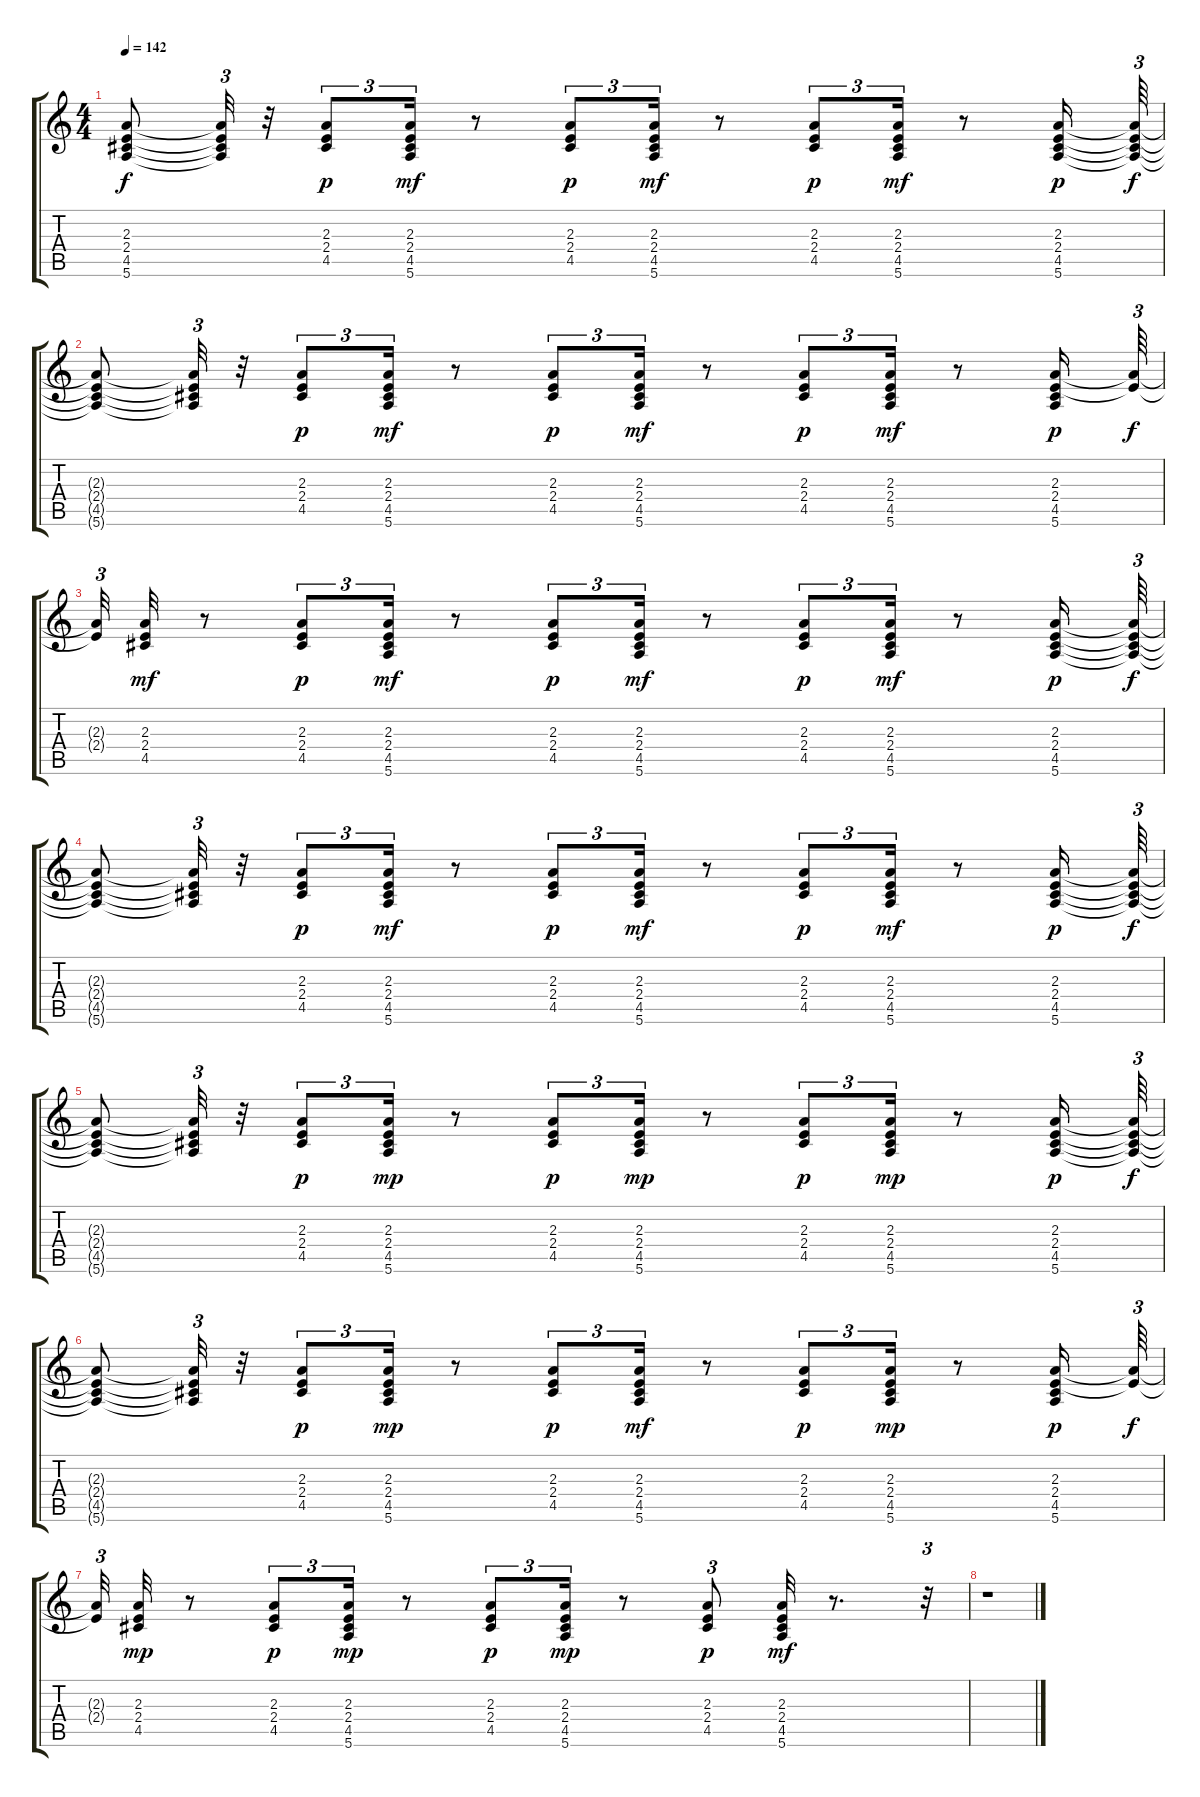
\track "" {instrument electricguitarmuted}
\staff {score tabs}
\tuning (E4 B3 G3 D3 A2 E2) {hide}
\ts (4 4)
\tempo 142
\clef g2
\ks c
(2.3{t} 2.4{t} 4.5{t} 5.6{t}).8{dy f} (2.3{t} 2.4{t} 4.5{t} 5.6{t}).32{tu (3 2)} r.32 (2.3 2.4 4.5).8{tu (3 2) dy p} (2.3 2.4 4.5 5.6).16{tu (3 2) dy mf} r.8 (2.3 2.4 4.5).8{tu (3 2) dy p} (2.3 2.4 4.5 5.6).16{tu (3 2) dy mf} r.8 (2.3 2.4 4.5).8{tu (3 2) dy p} (2.3 2.4 4.5 5.6).16{tu (3 2) dy mf} r.8 (2.3 2.4 4.5 5.6).16{dy p} (2.3{t} 2.4{t} 4.5{t} 5.6{t}).64{tu (3 2) dy f} |
(2.3{t} 2.4{t} 4.5{t} 5.6{t}).8 (2.3{t} 2.4{t} 4.5{t} 5.6{t}).32{tu (3 2)} r.32 (2.3 2.4 4.5).8{tu (3 2) dy p} (2.3 2.4 4.5 5.6).16{tu (3 2) dy mf} r.8 (2.3 2.4 4.5).8{tu (3 2) dy p} (2.3 2.4 4.5 5.6).16{tu (3 2) dy mf} r.8 (2.3 2.4 4.5).8{tu (3 2) dy p} (2.3 2.4 4.5 5.6).16{tu (3 2) dy mf} r.8 (2.3 2.4 4.5 5.6).16{dy p} (2.3{t} 2.4{t}).64{tu (3 2) dy f} |
(2.3{t} 2.4{t}).32{tu (3 2)} (2.3 2.4 4.5).32{dy mf} r.8 (2.3 2.4 4.5).8{tu (3 2) dy p} (2.3 2.4 4.5 5.6).16{tu (3 2) dy mf} r.8 (2.3 2.4 4.5).8{tu (3 2) dy p} (2.3 2.4 4.5 5.6).16{tu (3 2) dy mf} r.8 (2.3 2.4 4.5).8{tu (3 2) dy p} (2.3 2.4 4.5 5.6).16{tu (3 2) dy mf} r.8 (2.3 2.4 4.5 5.6).16{dy p} (2.3{t} 2.4{t} 4.5{t} 5.6{t}).64{tu (3 2) dy f} |
(2.3{t} 2.4{t} 4.5{t} 5.6{t}).8 (2.3{t} 2.4{t} 4.5{t} 5.6{t}).32{tu (3 2)} r.32 (2.3 2.4 4.5).8{tu (3 2) dy p} (2.3 2.4 4.5 5.6).16{tu (3 2) dy mf} r.8 (2.3 2.4 4.5).8{tu (3 2) dy p} (2.3 2.4 4.5 5.6).16{tu (3 2) dy mf} r.8 (2.3 2.4 4.5).8{tu (3 2) dy p} (2.3 2.4 4.5 5.6).16{tu (3 2) dy mf} r.8 (2.3 2.4 4.5 5.6).16{dy p} (2.3{t} 2.4{t} 4.5{t} 5.6{t}).64{tu (3 2) dy f} |
(2.3{t} 2.4{t} 4.5{t} 5.6{t}).8 (2.3{t} 2.4{t} 4.5{t} 5.6{t}).32{tu (3 2)} r.32 (2.3 2.4 4.5).8{tu (3 2) dy p} (2.3 2.4 4.5 5.6).16{tu (3 2) dy mp} r.8 (2.3 2.4 4.5).8{tu (3 2) dy p} (2.3 2.4 4.5 5.6).16{tu (3 2) dy mp} r.8 (2.3 2.4 4.5).8{tu (3 2) dy p} (2.3 2.4 4.5 5.6).16{tu (3 2) dy mp} r.8 (2.3 2.4 4.5 5.6).16{dy p} (2.3{t} 2.4{t} 4.5{t} 5.6{t}).64{tu (3 2) dy f} |
(2.3{t} 2.4{t} 4.5{t} 5.6{t}).8 (2.3{t} 2.4{t} 4.5{t} 5.6{t}).32{tu (3 2)} r.32 (2.3 2.4 4.5).8{tu (3 2) dy p} (2.3 2.4 4.5 5.6).16{tu (3 2) dy mp} r.8 (2.3 2.4 4.5).8{tu (3 2) dy p} (2.3 2.4 4.5 5.6).16{tu (3 2) dy mf} r.8 (2.3 2.4 4.5).8{tu (3 2) dy p} (2.3 2.4 4.5 5.6).16{tu (3 2) dy mp} r.8 (2.3 2.4 4.5 5.6).16{dy p} (2.3{t} 2.4{t}).64{tu (3 2) dy f} |
(2.3{t} 2.4{t}).32{tu (3 2)} (2.3 2.4 4.5).32{dy mp} r.8 (2.3 2.4 4.5).8{tu (3 2) dy p} (2.3 2.4 4.5 5.6).16{tu (3 2) dy mp} r.8 (2.3 2.4 4.5).8{tu (3 2) dy p} (2.3 2.4 4.5 5.6).16{tu (3 2) dy mp} r.8 (2.3 2.4 4.5).8{tu (3 2) dy p} (2.3 2.4 4.5 5.6).32{dy mf} r.8{d} r.32{tu (3 2)} |
r.1
